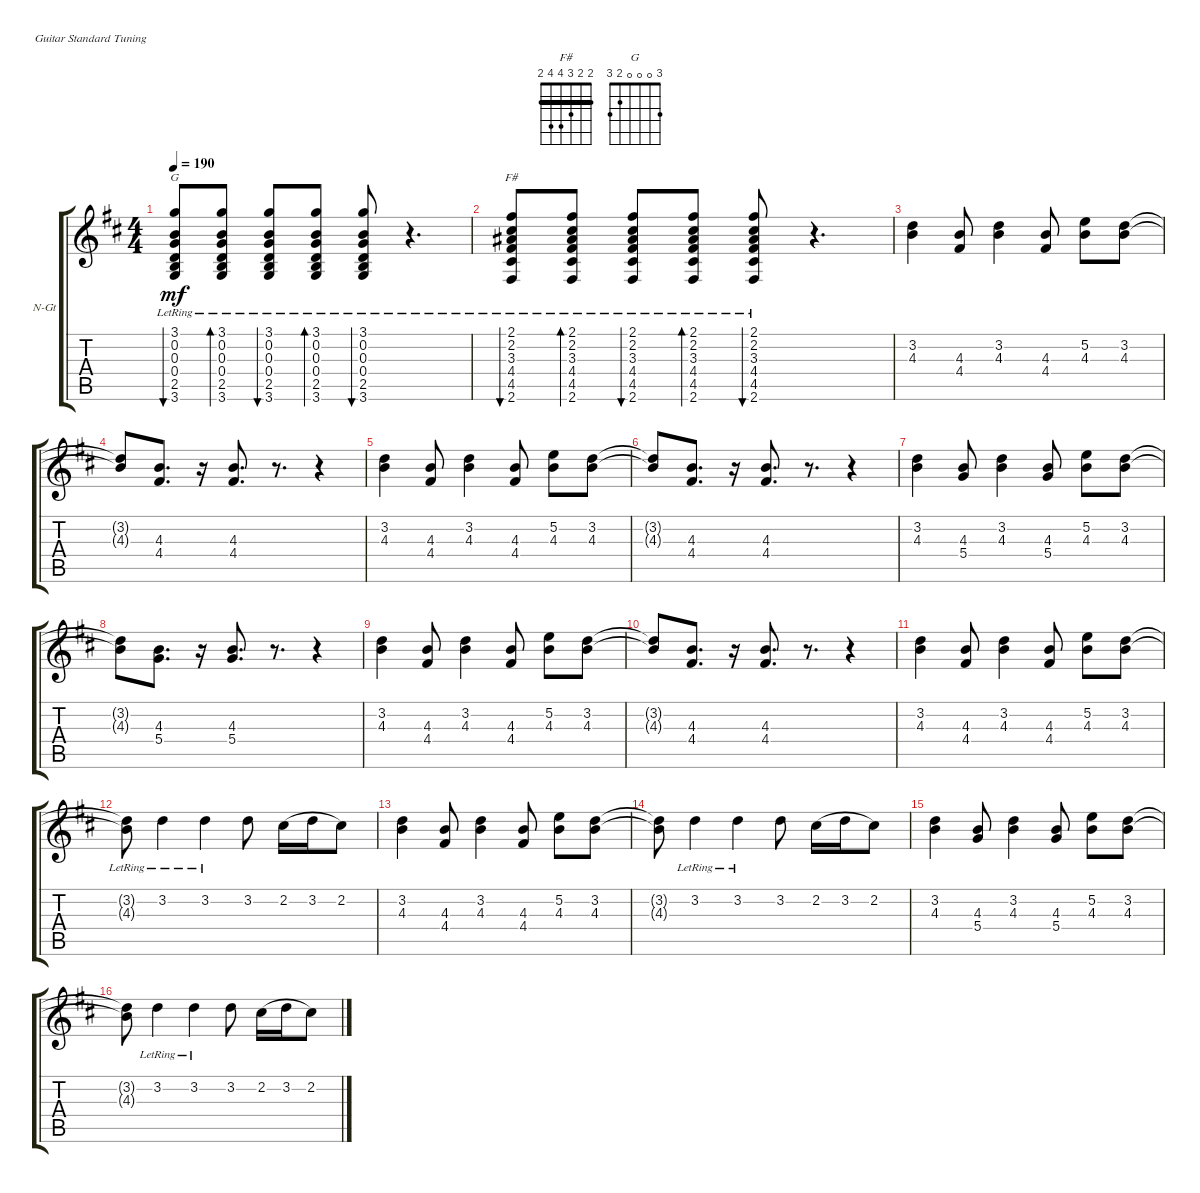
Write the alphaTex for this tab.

\defaultSystemsLayout 4
\bracketExtendMode groupsimilarinstruments
\firstSystemTrackNameOrientation horizontal
\otherSystemsTrackNameOrientation horizontal
\track ("Nylon Guitar" "N-Gt") {instrument acousticguitarnylon}
\staff {score tabs}
\tuning (E4 B3 G3 D3 A2 E2)
\chord ("F#" 2 2 3 4 4 2) {barre (2 2)}
\chord ("G" 3 0 0 0 2 3)
\ts (4 4)
\tempo 190
\clef g2
\scale
1.1261
\ks bminor
(3.6{lr} 2.5{lr} 0.4{lr} 0.3{lr} 0.2{lr} 3.1{lr}).8{bu 72 ch "G" dy mf} (3.6{lr} 2.5{lr} 0.4{lr} 0.3{lr} 0.2{lr} 3.1{lr}).8{bd 72} (3.6{lr} 2.5{lr} 0.4{lr} 0.3{lr} 0.2{lr} 3.1{lr}).8{bu 72} (3.6{lr} 2.5{lr} 0.4{lr} 0.3{lr} 0.2{lr} 3.1{lr}).8{bd 72} (3.6{lr} 2.5{lr} 0.4{lr} 0.3{lr} 0.2{lr} 3.1{lr}).8{bu 72} r.4{d} |
\scale
0.936948 (2.6{lr} 4.5{lr} 4.4{lr} 3.3{lr} 2.2{lr} 2.1{lr}).8{bu 72 ch "F#"} (2.6{lr} 4.5{lr} 4.4{lr} 3.3{lr} 2.2{lr} 2.1{lr}).8{bd 72} (2.6{lr} 4.5{lr} 4.4{lr} 3.3{lr} 2.2{lr} 2.1{lr}).8{bu 72} (2.6{lr} 4.5{lr} 4.4{lr} 3.3{lr} 2.2{lr} 2.1{lr}).8{bd 72} (2.6{lr} 4.5{lr} 4.4{lr} 3.3{lr} 2.2{lr} 2.1{lr}).8{bu 72} r.4{d} |
\scale
0.936948 (3.2 4.3).4 (4.3 4.4).8 (3.2 4.3).4 (4.3 4.4).8 (5.2 4.3).8 (3.2 4.3).8 |
\scale
1.1261 (3.2{t} 4.3{t}).8 (4.3 4.4).8{d} r.16 (4.3 4.4).8{d} r.8{d} r.4 |
\scale
0.936948 (3.2 4.3).4 (4.3 4.4).8 (3.2 4.3).4 (4.3 4.4).8 (5.2 4.3).8 (3.2 4.3).8 |
\scale
0.936948 (3.2{t} 4.3{t}).8 (4.3 4.4).8{d} r.16 (4.3 4.4).8{d} r.8{d} r.4 |
\scale
1.1261 (3.2 4.3).4 (4.3 5.4).8 (3.2 4.3).4 (4.3 5.4).8 (5.2 4.3).8 (3.2 4.3).8 |
\scale
0.936948 (3.2{t} 4.3{t}).8 (4.3 5.4).8{d} r.16 (4.3 5.4).8{d} r.8{d} r.4 |
\scale
0.936948 (3.2 4.3).4 (4.3 4.4).8 (3.2 4.3).4 (4.3 4.4).8 (5.2 4.3).8 (3.2 4.3).8 |
\scale
1.1261 (3.2{t} 4.3{t}).8 (4.3 4.4).8{d} r.16 (4.3 4.4).8{d} r.8{d} r.4 |
\scale
0.936948 (3.2 4.3).4 (4.3 4.4).8 (3.2 4.3).4 (4.3 4.4).8 (5.2 4.3).8 (3.2 4.3).8 |
\scale
0.936948 (3.2{lr t} 4.3{lr t}).8 3.2{lr}.4 3.2{lr}.4 3.2.8 2.2.16{legatoorigin} 3.2.16{legatoorigin} 2.2.8 |
\scale
1.1261 (3.2 4.3).4 (4.3 4.4).8 (3.2 4.3).4 (4.3 4.4).8 (5.2 4.3).8 (3.2 4.3).8 |
\scale
0.936948 (3.2{t} 4.3{t}).8 3.2{lr}.4 3.2{lr}.4 3.2.8 2.2.16{legatoorigin} 3.2.16{legatoorigin} 2.2.8 |
\scale
0.936948 (3.2 4.3).4 (4.3 5.4).8 (3.2 4.3).4 (4.3 5.4).8 (5.2 4.3).8 (3.2 4.3).8 |
\scale
1.1261 (3.2{t} 4.3{t}).8 3.2{lr}.4 3.2{lr}.4 3.2.8 2.2.16{legatoorigin} 3.2.16{legatoorigin} 2.2.8
